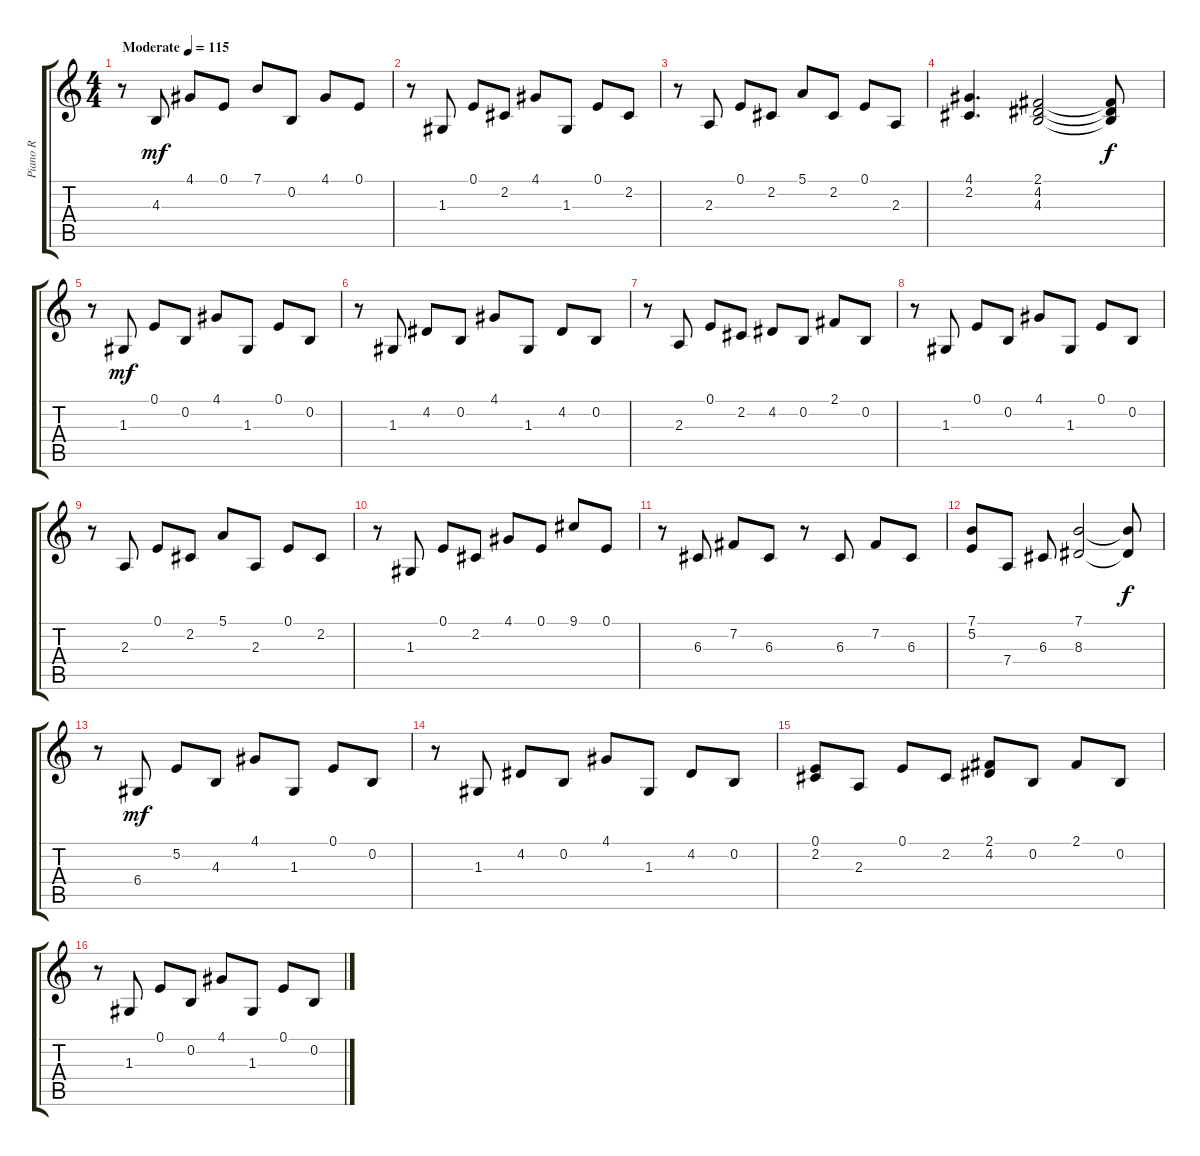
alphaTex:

\track ("Piano R" "Piano R") {instrument acousticgrandpiano}
\staff {score tabs}
\tuning (E4 B3 G3 D3 A2 E2) {hide}
\ts (4 4)
\tempo (115 "Moderate")
\clef g2
\ks c
r.8{dy mf instrument acousticgrandpiano} 4.3.8 4.1.8 0.1.8 7.1.8 0.2.8 4.1.8 0.1.8 |
r.8 1.3.8 0.1.8 2.2.8 4.1.8 1.3.8 0.1.8 2.2.8 |
r.8 2.3.8 0.1.8 2.2.8 5.1.8 2.2.8 0.1.8 2.3.8 |
(4.1 2.2).4{d} (2.1 4.2 4.3).2 (2.1{t} 4.2{t} 4.3{t}).8{dy f} |
r.8 1.3.8{dy mf} 0.1.8 0.2.8 4.1.8 1.3.8 0.1.8 0.2.8 |
r.8 1.3.8 4.2.8 0.2.8 4.1.8 1.3.8 4.2.8 0.2.8 |
r.8 2.3.8 0.1.8 2.2.8 4.2.8 0.2.8 2.1.8 0.2.8 |
r.8 1.3.8 0.1.8 0.2.8 4.1.8 1.3.8 0.1.8 0.2.8 |
r.8 2.3.8 0.1.8 2.2.8 5.1.8 2.3.8 0.1.8 2.2.8 |
r.8 1.3.8 0.1.8 2.2.8 4.1.8 0.1.8 9.1.8 0.1.8 |
r.8 6.3.8 7.2.8 6.3.8 r.8 6.3.8 7.2.8 6.3.8 |
(7.1 5.2).8 7.4.8 6.3.8 (7.1 8.3).2 (7.1{t} 8.3{t}).8{dy f} |
r.8 6.4.8{dy mf} 5.2.8 4.3.8 4.1.8 1.3.8 0.1.8 0.2.8 |
r.8 1.3.8 4.2.8 0.2.8 4.1.8 1.3.8 4.2.8 0.2.8 |
(0.1 2.2).8 2.3.8 0.1.8 2.2.8 (2.1 4.2).8 0.2.8 2.1.8 0.2.8 |
r.8 1.3.8 0.1.8 0.2.8 4.1.8 1.3.8 0.1.8 0.2.8
